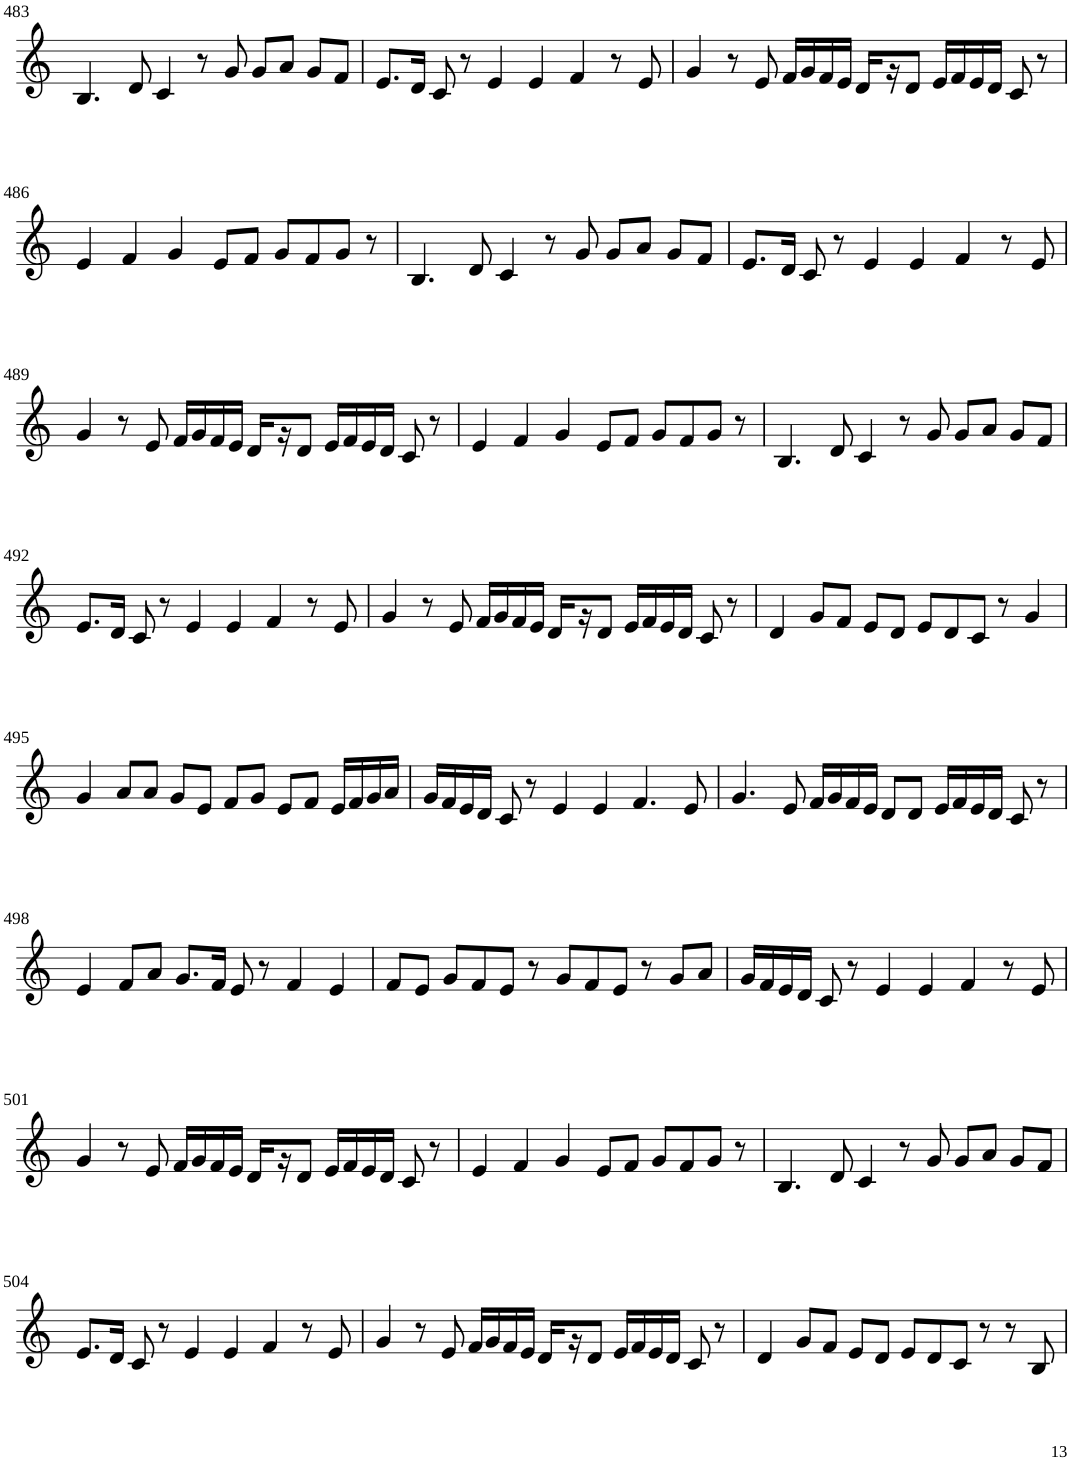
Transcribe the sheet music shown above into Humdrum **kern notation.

**kern
*part1
*staff1
*I"Violin
!!LO:PB:g=z
*clefG2
*k[]
*M6/4
=483
4.B/
8d/
4c/
8r
8g/
8g/L
8a/J
8g/L
8f/J
=484
8.e/L
16d/Jk
8c/
8r
4e/
4e/
4f/
8r
8e/
=485
4g/
8r
8e/
16f/LL
16g/
16f/
16e/JJ
16d/LL
16r
8d/J
16e/LL
16f/
16e/
16d/JJ
8c/
8r
!!LO:LB:g=z
=486
4e/
4f/
4g/
8e/L
8f/J
8g/L
8f/
8g/J
8r
=487
4.B/
8d/
4c/
8r
8g/
8g/L
8a/J
8g/L
8f/J
=488
8.e/L
16d/Jk
8c/
8r
4e/
4e/
4f/
8r
8e/
!!LO:LB:g=z
=489
4g/
8r
8e/
16f/LL
16g/
16f/
16e/JJ
16d/LL
16r
8d/J
16e/LL
16f/
16e/
16d/JJ
8c/
8r
=490
4e/
4f/
4g/
8e/L
8f/J
8g/L
8f/
8g/J
8r
=491
4.B/
8d/
4c/
8r
8g/
8g/L
8a/J
8g/L
8f/J
!!LO:LB:g=z
=492
8.e/L
16d/Jk
8c/
8r
4e/
4e/
4f/
8r
8e/
=493
4g/
8r
8e/
16f/LL
16g/
16f/
16e/JJ
16d/LL
16r
8d/J
16e/LL
16f/
16e/
16d/JJ
8c/
8r
=494
4d/
8g/L
8f/J
8e/L
8d/J
8e/L
8d/
8c/J
8r
4g/
!!LO:LB:g=z
=495
4g/
8a/L
8a/J
8g/L
8e/J
8f/L
8g/J
8e/L
8f/J
16e/LL
16f/
16g/
16a/JJ
=496
16g/LL
16f/
16e/
16d/JJ
8c/
8r
4e/
4e/
4.f/
8e/
=497
4.g/
8e/
16f/LL
16g/
16f/
16e/JJ
8d/L
8d/J
16e/LL
16f/
16e/
16d/JJ
8c/
8r
!!LO:LB:g=z
=498
4e/
8f/L
8a/J
8.g/L
16f/Jk
8e/
8r
4f/
4e/
=499
8f/L
8e/J
8g/L
8f/
8e/J
8r
8g/L
8f/
8e/J
8r
8g/L
8a/J
=500
16g/LL
16f/
16e/
16d/JJ
8c/
8r
4e/
4e/
4f/
8r
8e/
!!LO:LB:g=z
=501
4g/
8r
8e/
16f/LL
16g/
16f/
16e/JJ
16d/LL
16r
8d/J
16e/LL
16f/
16e/
16d/JJ
8c/
8r
=502
4e/
4f/
4g/
8e/L
8f/J
8g/L
8f/
8g/J
8r
=503
4.B/
8d/
4c/
8r
8g/
8g/L
8a/J
8g/L
8f/J
!!LO:LB:g=z
=504
8.e/L
16d/Jk
8c/
8r
4e/
4e/
4f/
8r
8e/
=505
4g/
8r
8e/
16f/LL
16g/
16f/
16e/JJ
16d/LL
16r
8d/J
16e/LL
16f/
16e/
16d/JJ
8c/
8r
=506
4d/
8g/L
8f/J
8e/L
8d/J
8e/L
8d/
8c/J
8r
8r
8B/
=
*-
